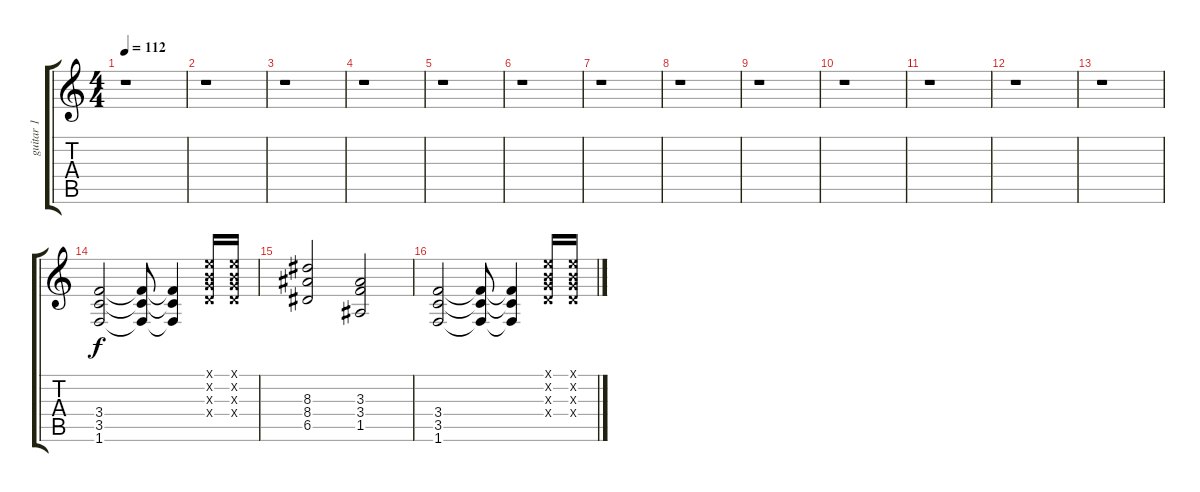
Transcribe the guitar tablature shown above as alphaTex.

\track ("guitar 1" "guitar 1") {instrument overdrivenguitar}
\staff {score tabs}
\tuning (E4 B3 G3 D3 A2 E2) {hide}
\ts (4 4)
\tempo 112
\clef g2
\ks c
r.1{dy f} |
r.1 |
r.1 |
r.1 |
r.1 |
r.1 |
r.1 |
r.1 |
r.1 |
r.1 |
r.1 |
r.1 |
r.1 |
(3.4 3.5 1.6).2 (3.4{t} 3.5{t} 1.6{t}).8 (3.4{t} 3.5{t} 1.6{t}).4 (0.1{x} 0.2{x} 0.3{x} 0.4{x}).16 (0.1{x} 0.2{x} 0.3{x} 0.4{x}).16 |
(8.3 8.4 6.5).2 (3.3 3.4 1.5).2 |
(3.4 3.5 1.6).2 (3.4{t} 3.5{t} 1.6{t}).8 (3.4{t} 3.5{t} 1.6{t}).4 (0.1{x} 0.2{x} 0.3{x} 0.4{x}).16 (0.1{x} 0.2{x} 0.3{x} 0.4{x}).16
